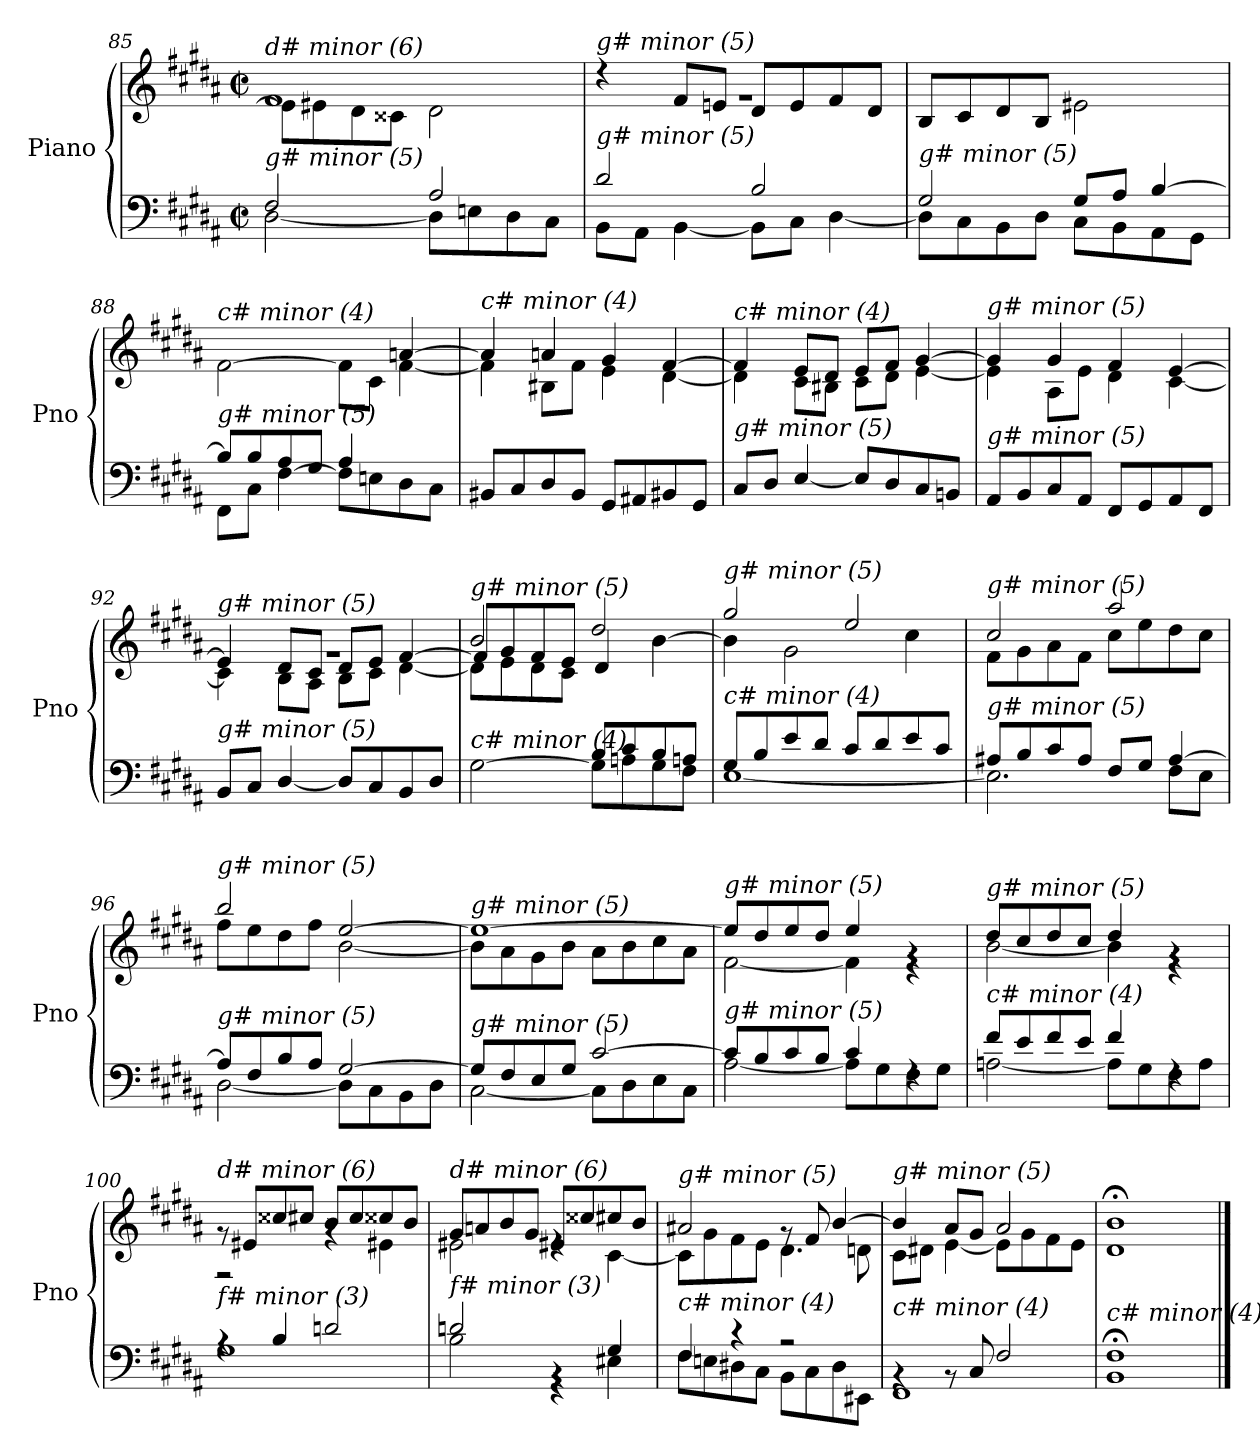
**kern	**kern
*part1	*part1
*staff2	*staff1
*I"Piano	*
*I'Pno	*
*clefF4	*clefG2
*k[f#c#g#d#a#]	*k[f#c#g#d#a#]
*M2/2	*M2/2
*met(c|)	*met(c|)
=85	=85
*^	*^
!	!	!LO:TX:i:t=d# minor (6)	!
!LO:TX:i:t=g# minor (5)	!	!	!
2F#/	[2D#\	1f#	8e#\L]
.	.	.	8e#X\
.	.	.	8d#\
.	.	.	8c##X\J
2A#/	8D#\L]	.	2d#\
.	8En\	.	.
.	8D#\	.	.
.	8C#\J	.	.
=86	=86	=86	=86
!	!	!LO:TX:i:t=g# minor (5)	!
!LO:TX:i:t=g# minor (5)	!	!	!
2d#/	8BB\L	1rg	4rdd
.	8AA#\J	.	.
.	[4BB\	.	8f#/L
.	.	.	8en/J
2B/	8BB\L]	.	8d#/L
.	8C#\J	.	8e/
.	[4D#\	.	8f#/
.	.	.	8d#/J
!!LO:LB:g=z
=87	=87	=87	=87
!	!	!LO:TX:i:t=d# minor (6)	!
!LO:TX:i:t=g# minor (5)	!	!	!
*	*	*v	*v
2G#/	8D#\L]	8B/L
.	8C#\	8c#/
.	8BB\	8d#/
.	8D#\J	8B/J
8G#/L	8C#\L	2e#X\
8A#/J	8BB\	.
[4B/	8AA#\	.
.	8GG#\J	.
=88	=88	=88
*	*^	*^
*	*	*	*	*^
!	!	!	!LO:TX:i:t=c# minor (4)	!	!
!LO:TX:i:t=g# minor (5)	!	!	!	!	!
2.ryy	8B/L]	8FF#\L	[2f#\	2.ryy	2.ryy
.	8B/	8C#\J	.	.	.
.	8A#/	[4F#\	.	.	.
.	8G#/J	.	.	.	.
.	8F#\L]	4A#/	8f#\L]	.	.
.	8En\	.	8c#\J	.	.
4ryy	8D#\	4ryy	[4an/	[4f#\	4ryy
.	8C#\J	.	.	.	.
*	*v	*v	*	*	*
*	*	*	*v	*v
=89	=89	=89	=89
!	!	!LO:TX:i:t=c# minor (4)	!
!LO:TX:i:t=a# minor (7)	!	!	!
*v	*v	*	*
8BB#X/L	4a/]	4f#\]
8C#/	.	.
8D#/	4an/	8B#X\L
8BB#/J	.	8f#\J
8GG#/L	4g#/	4e\
8AA#X/	.	.
8BB#X/	[4f#/	[4d#\
8GG#/J	.	.
=90	=90	=90
!	!LO:TX:i:t=c# minor (4)	!
!LO:TX:i:t=g# minor (5)	!	!
8C#/L	4f#/]	4d#\]
8D#/J	.	.
[4E/	8e/L	8c#\L
.	8d#/J	8B#X\J
8E/L]	8e/L	8c#\L
8D#/	8f#/J	8d#\J
8C#/	[4g#/	[4e\
8BBn/J	.	.
!!LO:LB:g=z	!!
=91	=91	=91
!	!LO:TX:i:t=g# minor (5)	!
!LO:TX:i:t=g# minor (5)	!	!
8AA#/L	4g#/]	4e\]
8BB/	.	.
8C#/	4g#/	8A#\L
8AA#/J	.	8e\J
8FF#/L	4f#/	4d#\
8GG#/	.	.
8AA#/	[4e/	[4c#\
8FF#/J	.	.
=92	=92	=92
*	*	*^
!	!LO:TX:i:t=g# minor (5)	!	!
!LO:TX:i:t=g# minor (5)	!	!	!
8BB/L	1rg	4c#\]	4e/]
8C#/J	.	.	.
[4D#/	.	8B\L	8d#/L
.	.	8A#\J	8c#/J
8D#/L]	.	8B\L	8d#/L
8C#/	.	8c#\J	8e/J
8BB/	.	[4d#\	[4f#/
8D#/J	.	.	.
=93	=93	=93	=93
*^	*	*	*^
*	*^	*	*	*	*
!	!	!	!LO:TX:i:t=g# minor (5)	!	!	!
!LO:TX:i:t=c# minor (4)	!	!	!	!	!	!
2ryy	[2G#\	2ryy	2b/	8d#\L]	8f#/L]	2ryy
.	.	.	.	8e\	8g#/	.
.	.	.	.	8d#\	8f#/	.
.	.	.	.	8c#\J	8e/J	.
2ryy	8B/L	8G#\L]	2dd#/	2ryy	4d#/	2ryy
.	8c#/	8An\	.	.	.	.
.	8B/	8G#\	.	.	[4b\	.
.	8An/J	8F#\J	.	.	.	.
*	*	*	*	*v	*v	*v
=94	=94	=94	=94	=94
!	!	!	!LO:TX:i:t=g# minor (5)	!
!LO:TX:i:t=c# minor (4)	!	!	!	!
*	*v	*v	*	*
8G#/L	[1E	2gg#/	4b\]
8B/	.	.	.
8e/	.	.	2g#\
8d#/J	.	.	.
8c#/L	.	2ee/	.
8d#/	.	.	.
8e/	.	.	4cc#\
8c#/J	.	.	.
=95	=95	=95	=95
!	!	!LO:TX:i:t=g# minor (5)	!
!LO:TX:i:t=g# minor (5)	!	!	!
8A#X/L	2.E\]	2cc#/	8f#\L
8B/	.	.	8g#\
8c#/	.	.	8a#\
8A#/J	.	.	8f#\J
8F#/L	.	2aa#/	8cc#\L
8G#/J	.	.	8ee\
[4A#/	8F#\L	.	8dd#\
.	8E\J	.	8cc#\J
!!LO:LB:g=z	!!
=96	=96	=96	=96
!	!	!LO:TX:i:t=g# minor (5)	!
!LO:TX:i:t=g# minor (5)	!	!	!
8A#/L]	[2D#\	2bb/	8ff#\L
8F#/	.	.	8ee\
8B/	.	.	8dd#\
8A#/J	.	.	8ff#\J
[2G#/	8D#\L]	[2ee/	[2b\
.	8C#\	.	.
.	8BB\	.	.
.	8D#\J	.	.
=97	=97	=97	=97
!	!	!LO:TX:i:t=g# minor (5)	!
!LO:TX:i:t=g# minor (5)	!	!	!
8G#/L]	[2C#\	1ee_	8b\L]
8F#/	.	.	8a#\
8E/	.	.	8g#\
8G#/J	.	.	8b\J
[2c#/	8C#\L]	.	8a#\L
.	8D#\	.	8b\
.	8E\	.	8cc#\
.	8C#\J	.	8a#\J
=98	=98	=98	=98
!	!	!LO:TX:i:t=g# minor (5)	!
!LO:TX:i:t=g# minor (5)	!	!	!
8c#/L]	[2A#\	8ee/L]	[2f#\
8B/	.	8dd#/	.
8c#/	.	8ee/	.
8B/J	.	8dd#/J	.
4c#/	8A#\L]	4ee/	4f#\]
.	8G#\	.	.
4rF	8F#\	4rg	4r
.	8G#\J	.	.
=99	=99	=99	=99
!	!	!LO:TX:i:t=g# minor (5)	!
!LO:TX:i:t=c# minor (4)	!	!	!
8f#/L	[2An\	8dd#/L	[2b\
8e/	.	8cc#/	.
8f#/	.	8dd#/	.
8e/J	.	8cc#/J	.
4f#/	8A\L]	4dd#/	4b\]
.	8G#\	.	.
4rF	8F#\	4rg	4r
.	8A\J	.	.
!!LO:PB:g=z	!!
=100	=100	=100	=100
!	!	!LO:TX:i:t=d# minor (6)	!
!LO:TX:i:t=f# minor (3)	!	!	!
4rA	1G#	8rg	2r
.	.	8e#X/L	.
4B/	.	8cc##Xi/	.
.	.	8cc#/J	.
2dn/	.	8b/L	4rg
.	.	8cc#/	.
.	.	8cc##Xi/	4e#X\
.	.	8b/J	.
=101	=101	=101	=101
!	!	!LO:TX:i:t=d# minor (6)	!
!LO:TX:i:t=f# minor (3)	!	!	!
2dn/	2B\	8g#/L	2e#X\
.	.	8an/	.
.	.	8b/	.
.	.	8g#/J	.
4rBB	4r	8e#X/L	4re
.	.	8cc##Xi/	.
4G#/	4E#X\	8cc#/	[4c#\
.	.	8b/J	.
=102	=102	=102	=102
!	!	!LO:TX:i:t=g# minor (5)	!
!LO:TX:i:t=c# minor (4)	!	!	!
4F#/	8F#\L	2a#X/	8c#\L]
.	8En\	.	8g#\
4r	8D#X\	.	8f#\
.	8C#\J	.	8e\J
2r	8BB\L	8rg	4.d#\
.	8C#\	8f#/	.
.	8D#\	[4b/	.
.	8EE#X\J	.	8dn\
=103	=103	=103	=103
!	!	!LO:TX:i:t=g# minor (5)	!
!LO:TX:i:t=c# minor (4)	!	!	!
4rBB	1FF#	4b/]	8c#\L
.	.	.	8d#X\J
8rBB	.	8a#/L	[4e\
8C#/	.	8g#/J	.
2F#/	.	2a#/	8e\L]
.	.	.	8g#\
.	.	.	8f#\
.	.	.	8e\J
*v	*v	*	*
=104	=104	=104
!	!LO:TX:i:t=g# minor (5)	!
!LO:TX:i:t=c# minor (4)	!	!
*	*v	*v
1BB;< 1F#;<	1d#;< 1b;<
==	==
*-	*-
